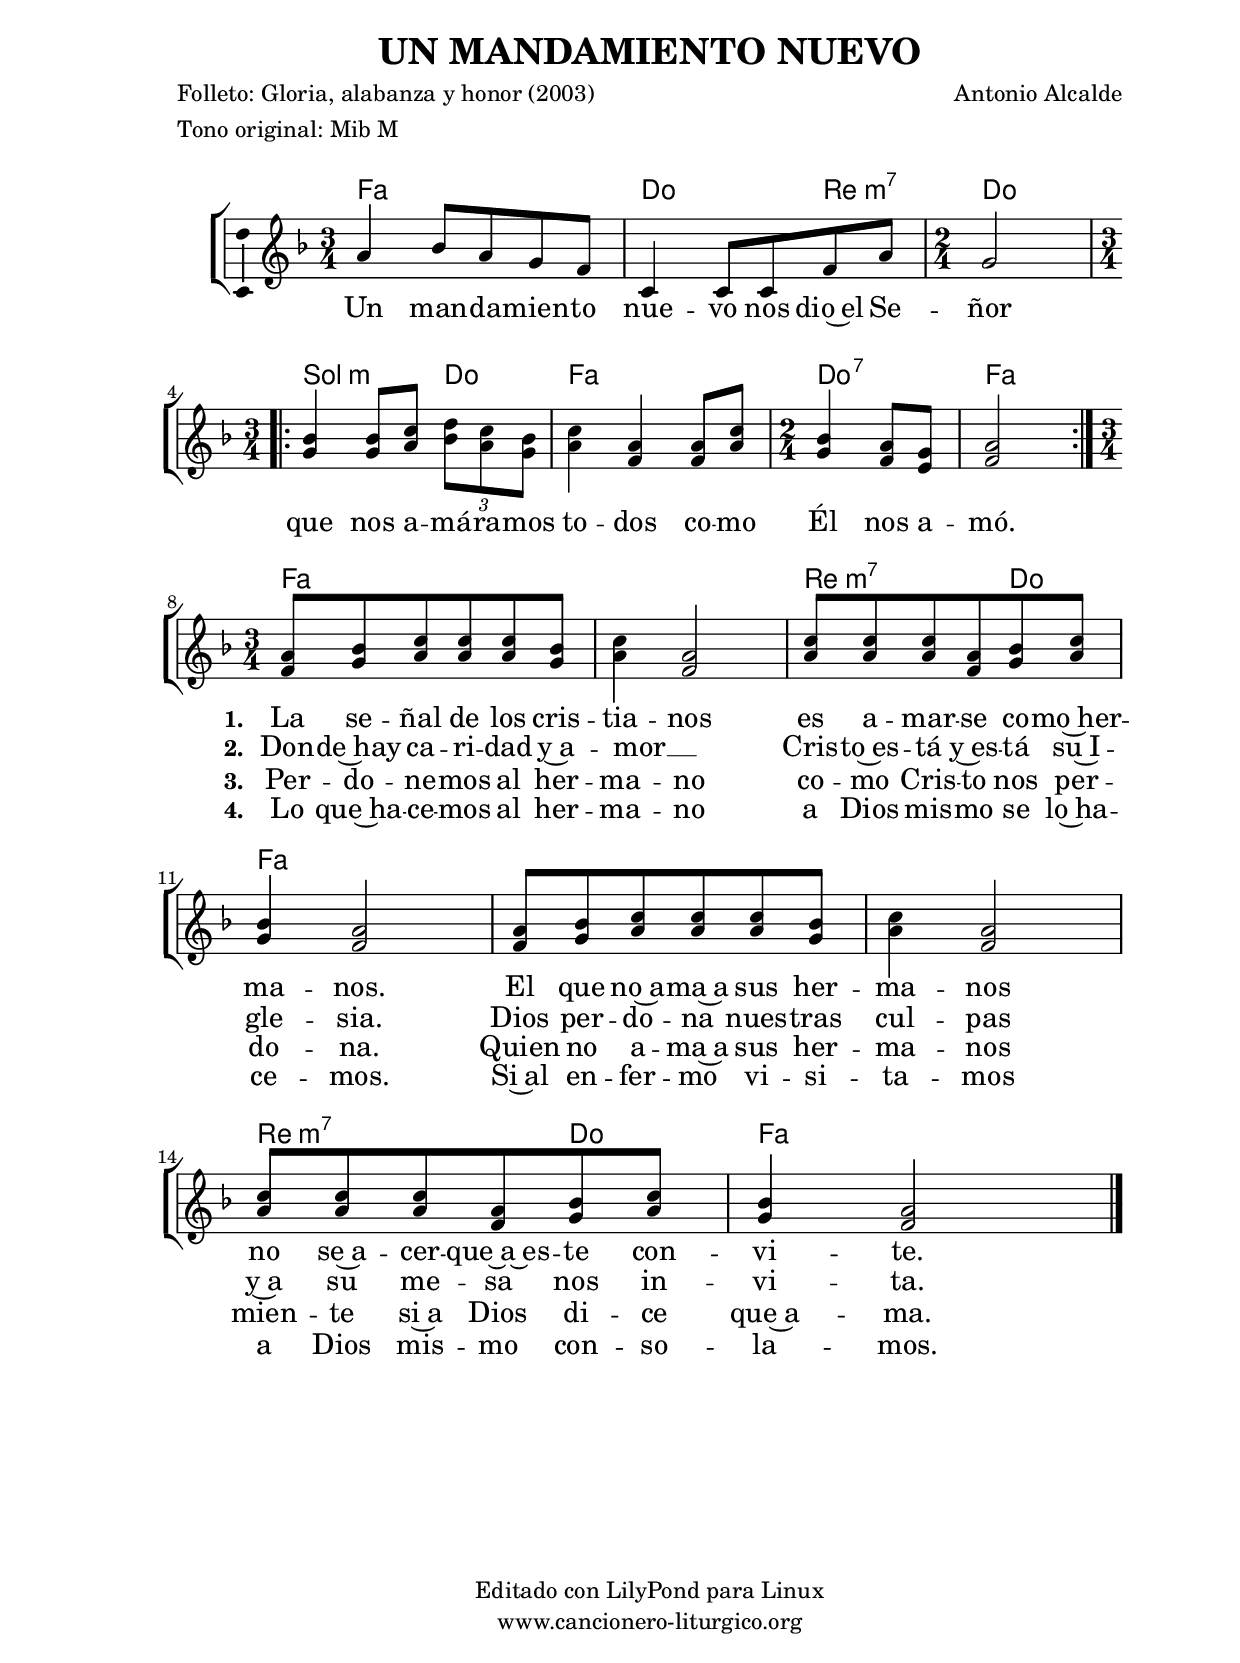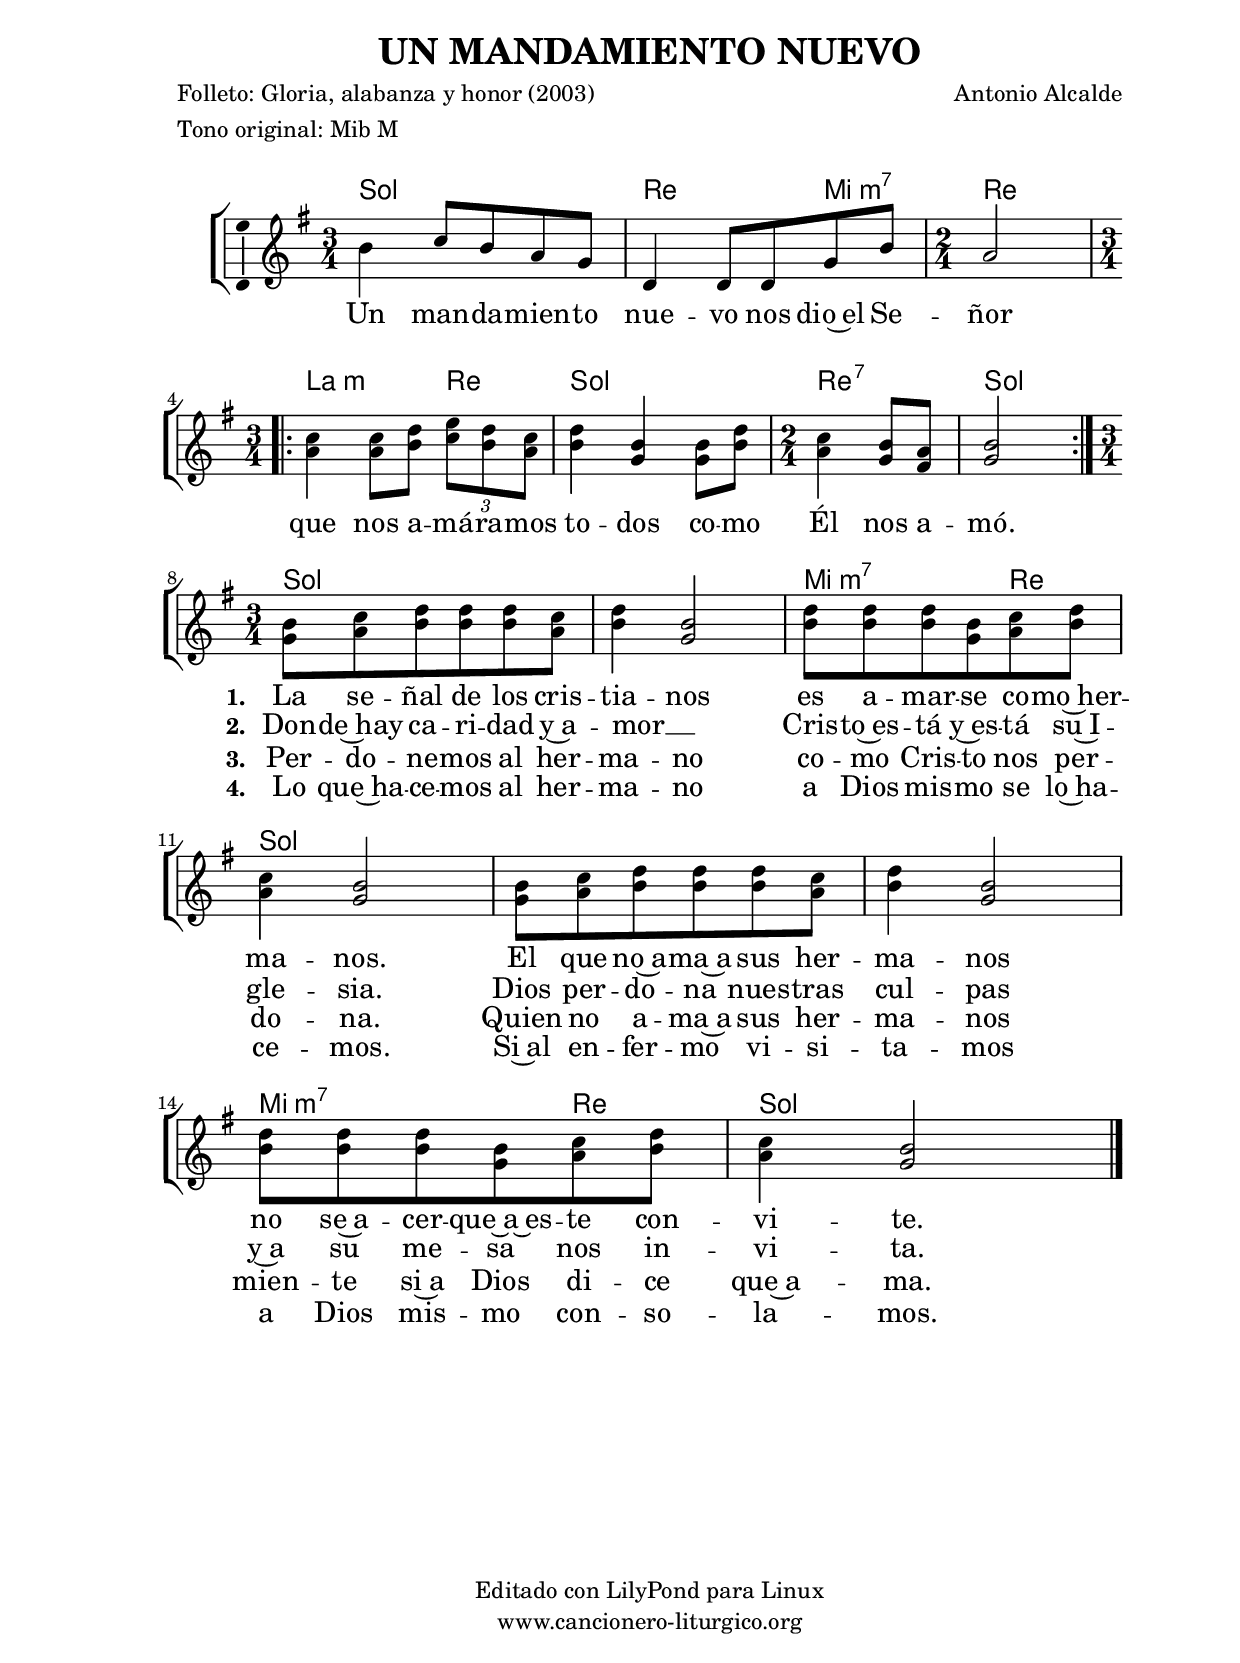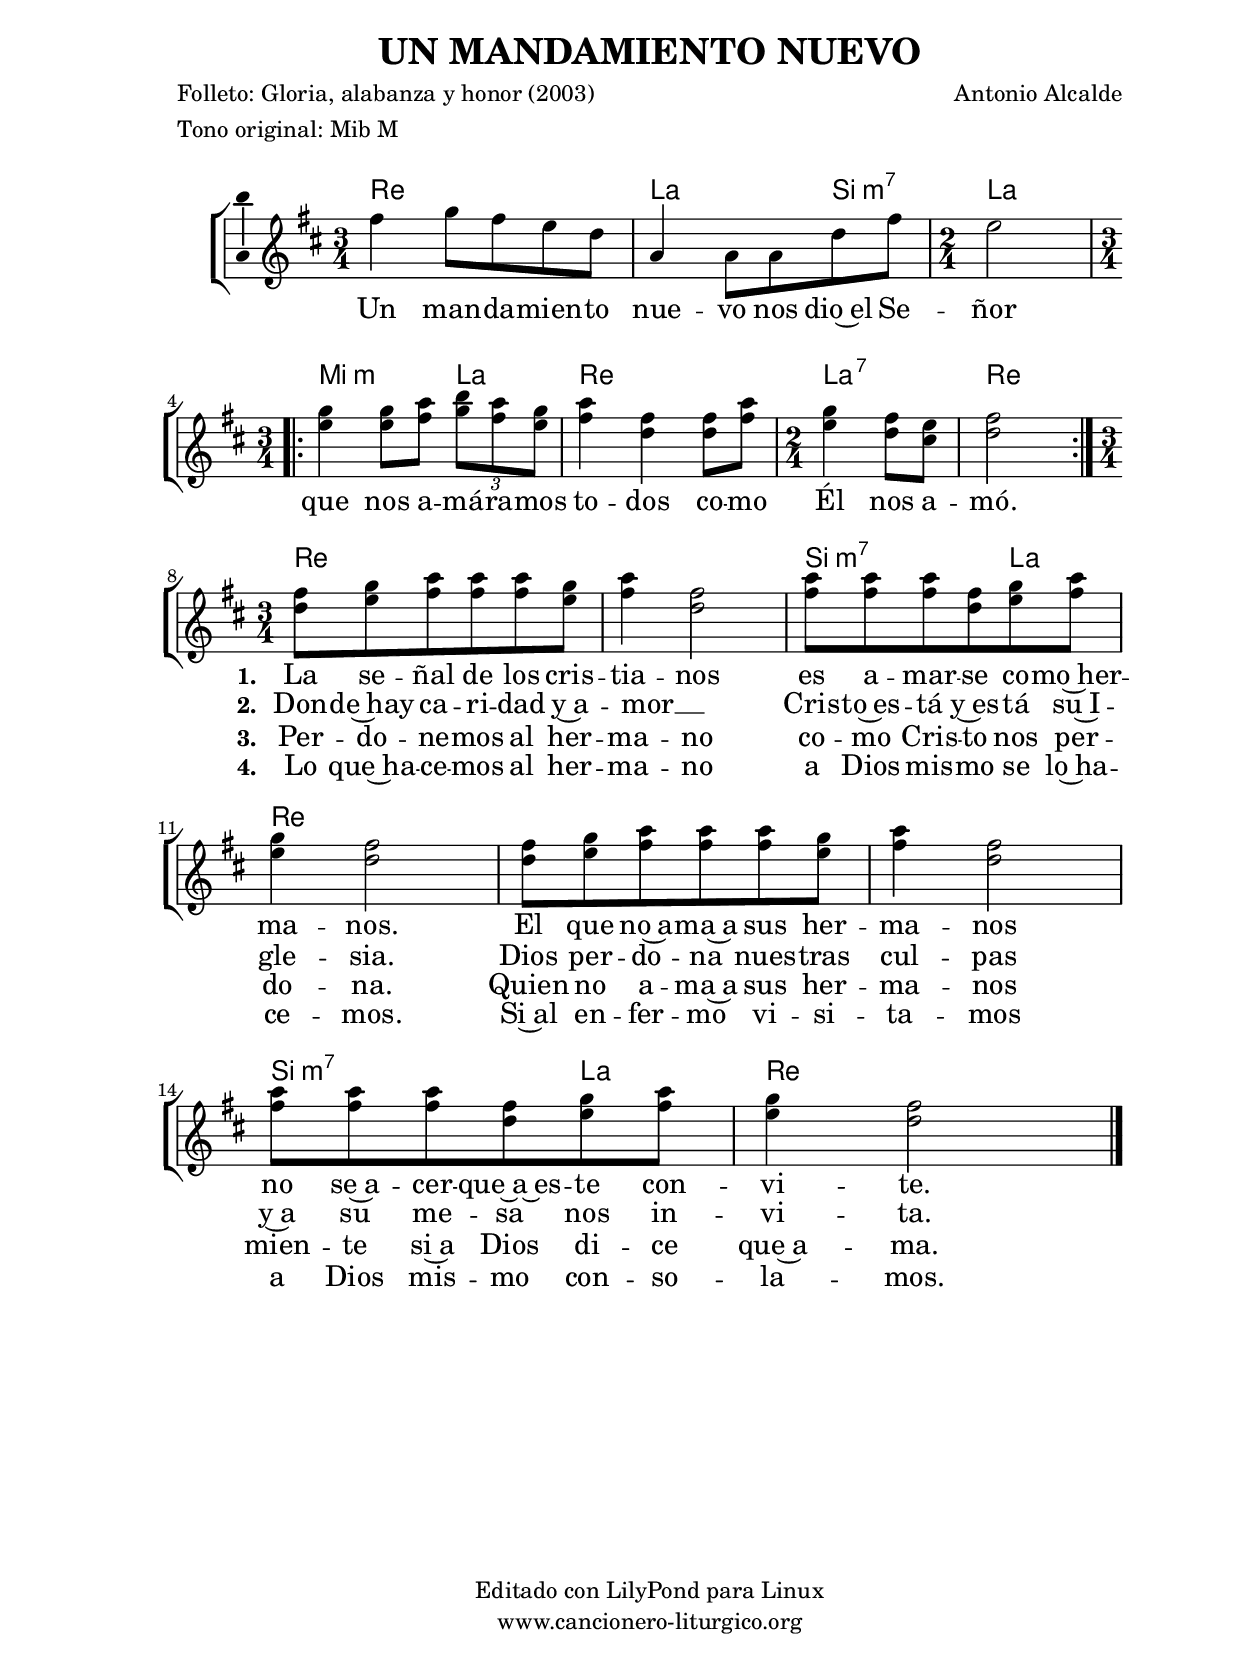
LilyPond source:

%
%para convertir .midi en .wav:
%timidity filename.midi -Ow -o finename.wav
%
%
%Para convertir de .wav a .mp3:
%lame -h -m j filename.wav
%
%
%para escuchar el midi:
%timidity nombrefichero.midi
%


%versión de lilypond para la que se ha escrito esta partitura:
\version "2.16.0"

	%Tamaño papel
	#(set-default-paper-size "a4")
	%Tamaño partitura
	#(set-global-staff-size 20)
	%No responde al pulsar sobre una nota
	#(ly:set-option 'point-and-click #f)

%parámetros del encabezamiento:
\header {
	title = "UN MANDAMIENTO NUEVO"
	subtitle = ""
	composer = "Antonio Alcalde"
	poet = "Folleto: Gloria, alabanza y honor (2003)"
	meter = "Tono original: Mib M"
	arranger = ""
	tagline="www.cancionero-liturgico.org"
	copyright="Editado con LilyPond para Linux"
	}

%parámetros asociados al papel:
\paper  {
	oddHeaderMarkup = \markup {\fill-line { \on-the-fly #not-first-page \fromproperty #'header:title \on-the-fly #not-first-page \fromproperty #'header:composer }}
	evenHeaderMarkup = \markup {\fill-line { \fromproperty #'header:composer \fromproperty #'header:title }}
	#(set-paper-size "a4")
	print-page-number = ##f
	first-page-number = 1
	print-first-page-number = ##f
%	head-separation = 3.0 \cm
	top-margin = 2.0 \cm
	bottom-margin = 0.5\cm
%%%	bottom-margin = -2.0\cm
	left-margin = 3.0 \cm
	line-width = 16.0 \cm 
	indent = 8\mm
	interscoreline = 2.\mm
	between-system-space = 15\mm
%	para que las partituras no llenen la hoja:
	ragged-bottom = ##t
%	idem para la última hoja:
	ragged-last-bottom = ##f
%	para que las partituras llenen el ancho del papel:
	ragged-last = ##f
	after-title-space = 2.5 \cm
%page-count=1
%system-count=8

	%Flexible Vertical Spacing
%	markup-markup-spacing =
%	#'((basic-distance . 15) (minimum-distance . 15) (padding . 3))
	markup-system-spacing =
	#'((basic-distance . 15) (minimum-distance . 15) (padding . 3))
	system-system-spacing =
	#'((basic-distance . 15) (minimum-distance . 15) (padding . 3))
	score-system-spacing =
	#'((basic-distance . 15) (minimum-distance . 15) (padding . 5))
%	top-system-spacing = % header
%	#'((basic-distance . 8) (minimum-distance . 0) (padding . 0))
%	top-markup-spacing =
%	#'((basic-distance . 20) (minimum-distance . 20) (padding . 0))
	last-bottom-spacing = % footer
	#'((basic-distance . 5) (minimum-distance . 5) (padding . 0))
%	score-markup-spacing =
%	#'((basic-distance . 16) (minimum-distance . 13) (padding . 0))

	}


%parámetros que afectan a toda la partitura:
global =  {
	%clave de sol (G):
	\clef G
	%armadura:
	\transpose ees f
	\key ees \major
	\tempo 4=100
	\set Score.tempoHideNote = ##t
	}


acordes = {
	\italianChords
	\chordmode {
	\transpose ees f
{

ees2. bes2 c4:m7
bes2

\repeat volta 2 {
f2:m bes4 ees2.
bes2:7 ees
}

ees2. s c2:m7 bes4 ees2.
ees2. s c2:m7 bes4 ees2.

	}
	}
}

melodia = 
	\transpose ees f
{
	\relative c''{

\time 3/4

g4 aes8 g f ees
bes4 bes8 bes ees g

\time 2/4
f2

\repeat volta 2 {
<<
{
\time 3/4
aes4 aes8 bes \times 2/3 {c8 bes aes}
bes4 g g8 bes

\time 2/4
aes4 g8 f
g2
}
{
\time 3/4
f4 f8 g \times 2/3 {aes8 g f}
g4 ees ees8 g

\time 2/4
f4 ees8 d
ees2
}
>>
}

\break

\time 3/4
<<
{
g8 aes bes bes bes aes
bes4 g2
bes8 bes bes g aes bes
aes4 g2

g8 aes bes bes bes aes
bes4 g2
bes8 bes bes g aes bes
aes4 g2
}
{
ees8 f g g g f
g4 ees2
g8 g g ees f g
f4 ees2

ees8 f g g g f
g4 ees2
g8 g g ees f g
f4 ees2
}
>>

	\bar "|."
	}
	}


texto = \lyricmode {
Un man -- da -- mien -- to nue -- vo
nos dio~el Se -- ñor
que nos a -- má -- ra -- mos to -- dos
co -- mo Él nos a -- mó.

\set stanza =#"1. " La se -- ñal de los cris -- tia -- nos
es a -- mar -- se co -- mo~her -- ma -- nos.
El que no~a -- ma~a sus her -- ma -- nos
no se~a -- cer -- que~a~es -- te con -- vi -- te.

	}

textodos = \lyricmode {
\skip1 \skip1 \skip1 \skip1 \skip1
\skip1 \skip1 \skip1 \skip1 \skip1
\skip1 \skip1 \skip1 \skip1 \skip1
\skip1 \skip1 \skip1 \skip1 \skip1
\skip1 \skip1 \skip1 \skip1 \skip1

\set stanza =#"2. " Don -- de~hay ca -- ri -- dad y~a -- mor __ _
Cris -- to~es -- tá y~es -- tá su~I -- gle -- sia.
Dios per -- do -- na nues -- tras cul -- pas
y~a su me -- sa nos in -- vi -- ta.

	}

textotres = \lyricmode {
\skip1 \skip1 \skip1 \skip1 \skip1
\skip1 \skip1 \skip1 \skip1 \skip1
\skip1 \skip1 \skip1 \skip1 \skip1
\skip1 \skip1 \skip1 \skip1 \skip1
\skip1 \skip1 \skip1 \skip1 \skip1

\set stanza =#"3. " 
Per -- do -- ne -- mos al her -- ma -- no
co -- mo Cris -- to nos per -- do -- na.
Quien no a -- ma~a sus her -- ma -- nos
mien -- te si~a Dios di -- ce que~a -- ma.

	}

textocuatro = \lyricmode {
\skip1 \skip1 \skip1 \skip1 \skip1
\skip1 \skip1 \skip1 \skip1 \skip1
\skip1 \skip1 \skip1 \skip1 \skip1
\skip1 \skip1 \skip1 \skip1 \skip1
\skip1 \skip1 \skip1 \skip1 \skip1

\set stanza =#"4. " Lo que~ha -- ce -- mos al her -- ma -- no
a Dios mis -- mo se lo~ha -- ce -- mos.
Si~al en -- fer -- mo vi -- si -- ta -- mos
a Dios mis -- mo con -- so -- la -- mos.

	}


acordesStaff = \context ChordNames = acordesStaff <<
	\set chordChanges = ##t
	\acordes
	>>


vozStaff = \context Voice = vozStaff
\with {\consists "Ambitus_engraver"}
<<
%	\set Staff.instrumentName = ""
%	\set Staff.shortInstrumentName = ""
%	\set Staff.midiInstrument = #"clarinet"
%	\set Staff.midiInstrument = #"cello"
%	\set Staff.midiInstrument = #"flute"
	\set Staff.midiInstrument = #"electric guitar (jazz)"
%	\set Staff.midiInstrument = #"english horn"
%	\set Staff.midiInstrument = #"violin"
%	\set Staff.midiInstrument = #"glockenspiel"
	\set Staff.midiMinimumVolume = #0.7
	\set Staff.midiMaximumVolume = #0.9
	\global
	\melodia
	>>

textoStaff = \context Lyrics = textoStaff <<
	\lyricsto vozStaff \texto
	>>

textodosStaff = \context Lyrics = textodosStaff <<
	\lyricsto vozStaff \textodos
	>>

textotresStaff = \context Lyrics = textotresStaff <<
	\lyricsto vozStaff \textotres
	>>

textocuatroStaff = \context Lyrics = textocuatroStaff <<
	\lyricsto vozStaff \textocuatro
	>>

\book {
	\score {
		\context ChoirStaff {
			\override StaffGroup.SystemStartBracket #'collapse-height = #1
			\override Score.SystemStartBar #'collapse-height = #1
			<<
			\acordesStaff
			\vozStaff
			\textoStaff
			\textodosStaff
			\textotresStaff
			\textocuatroStaff
			>>
			}
		\layout {
	    		\context {
				\Lyrics
				\override LyricText #'font-size = #2
				}
	   		 \context {
				\Score
				\override StaffSymbol #'staff-space = #(magstep +3)
				}
			}
		}
	\score {
		\unfoldRepeats
		\context ChoirStaff {
			<<
			\acordesStaff
			\vozStaff
			>>
			}
		\midi {
	  		\context {
	  			\Score
				tempoWholesPerMinute = #(ly:make-moment 70 4)
				}
			}
		}
	}



#(define output-suffix "C")
\book {
	\score {
		\context ChoirStaff {
			\override StaffGroup.SystemStartBracket #'collapse-height = #1
			\override Score.SystemStartBar #'collapse-height = #1
\transpose c d
			<<
			\acordesStaff
			\vozStaff
			\textoStaff
			\textodosStaff
			\textotresStaff
			\textocuatroStaff
			>>
			}
		\layout {
	    		\context {
				\Lyrics
				\override LyricText #'font-size = #2
				}
	   		 \context {
				\Score
				\override StaffSymbol #'staff-space = #(magstep +3)
				}
			}
		}
	}

#(define output-suffix "S")
\book {
	\score {
		\context ChoirStaff {
			\override StaffGroup.SystemStartBracket #'collapse-height = #1
			\override Score.SystemStartBar #'collapse-height = #1
\transpose c a
			<<
			\acordesStaff
			\vozStaff
			\textoStaff
			\textodosStaff
			\textotresStaff
			\textocuatroStaff
			>>
			}
		\layout {
	    		\context {
				\Lyrics
				\override LyricText #'font-size = #2
				}
	   		 \context {
				\Score
				\override StaffSymbol #'staff-space = #(magstep +3)
				}
			}
		}
	}


